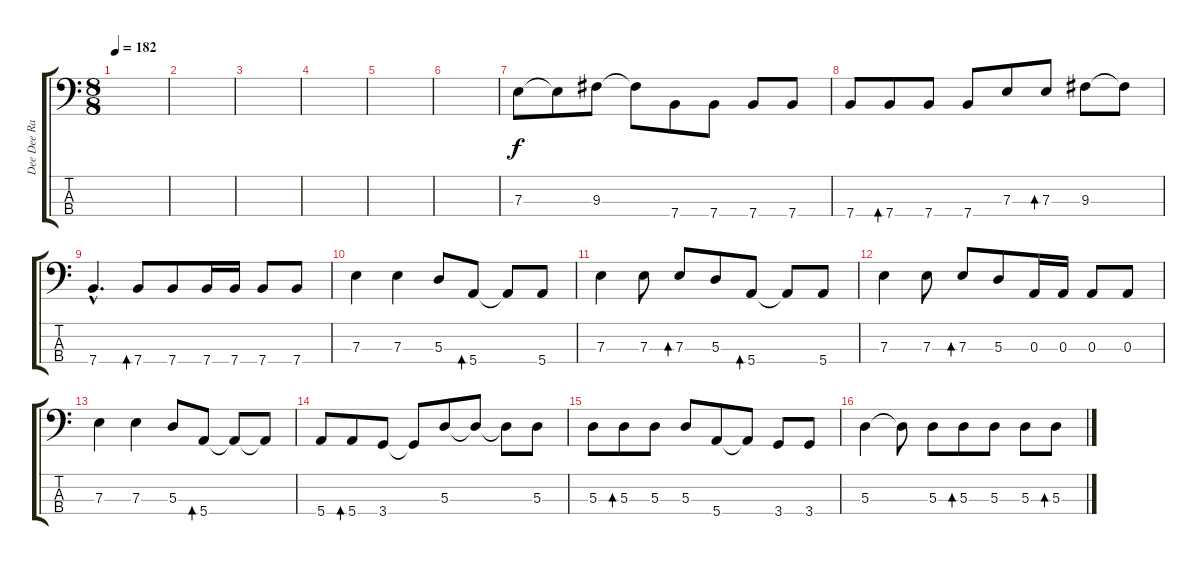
\track ("Dee Dee Ramone - Bass" "Dee Dee Ra") {instrument electricbasspick}
\staff {score tabs}
\tuning (G2 D2 A1 E1) {hide}
\ts (8 8)
\tempo 182
\clef f4
\ks c
|
|
|
|
|
|
7.3.8 7.3{t}.8 9.3.8 9.3{t}.8 7.4.8 7.4.8 7.4.8 7.4.8 |
7.4.8 7.4.8{bd 240} 7.4.8 7.4.8 7.3.8 7.3.8{bd 240} 9.3.8 9.3{t}.8 |
7.4{hac}.4{d} 7.4.8{bd 240} 7.4.8 7.4.16 7.4.16 7.4.8 7.4.8 |
7.3.4 7.3.4 5.3.8 5.4.8{bd 240} 5.4{t}.8 5.4.8 |
7.3.4 7.3.8 7.3.8{bd 240} 5.3.8 5.4.8{bd 240} 5.4{t}.8 5.4.8 |
7.3.4 7.3.8 7.3.8{bd 240} 5.3.8 0.3.16 0.3.16 0.3.8 0.3.8 |
7.3.4 7.3.4 5.3.8 5.4.8{bd 240} 5.4{t}.8 5.4{t}.8 |
5.4.8 5.4.8{bd 240} 3.4.8 3.4{t}.8 5.3.8 5.3{t}.8 5.3{t}.8 5.3.8 |
5.3.8 5.3.8{bd 240} 5.3.8 5.3.8 5.4.8 5.4{t}.8 3.4.8 3.4.8 |
5.3.4 5.3{t}.8 5.3.8 5.3.8{bd 240} 5.3.8 5.3.8 5.3.8{bd 240}
